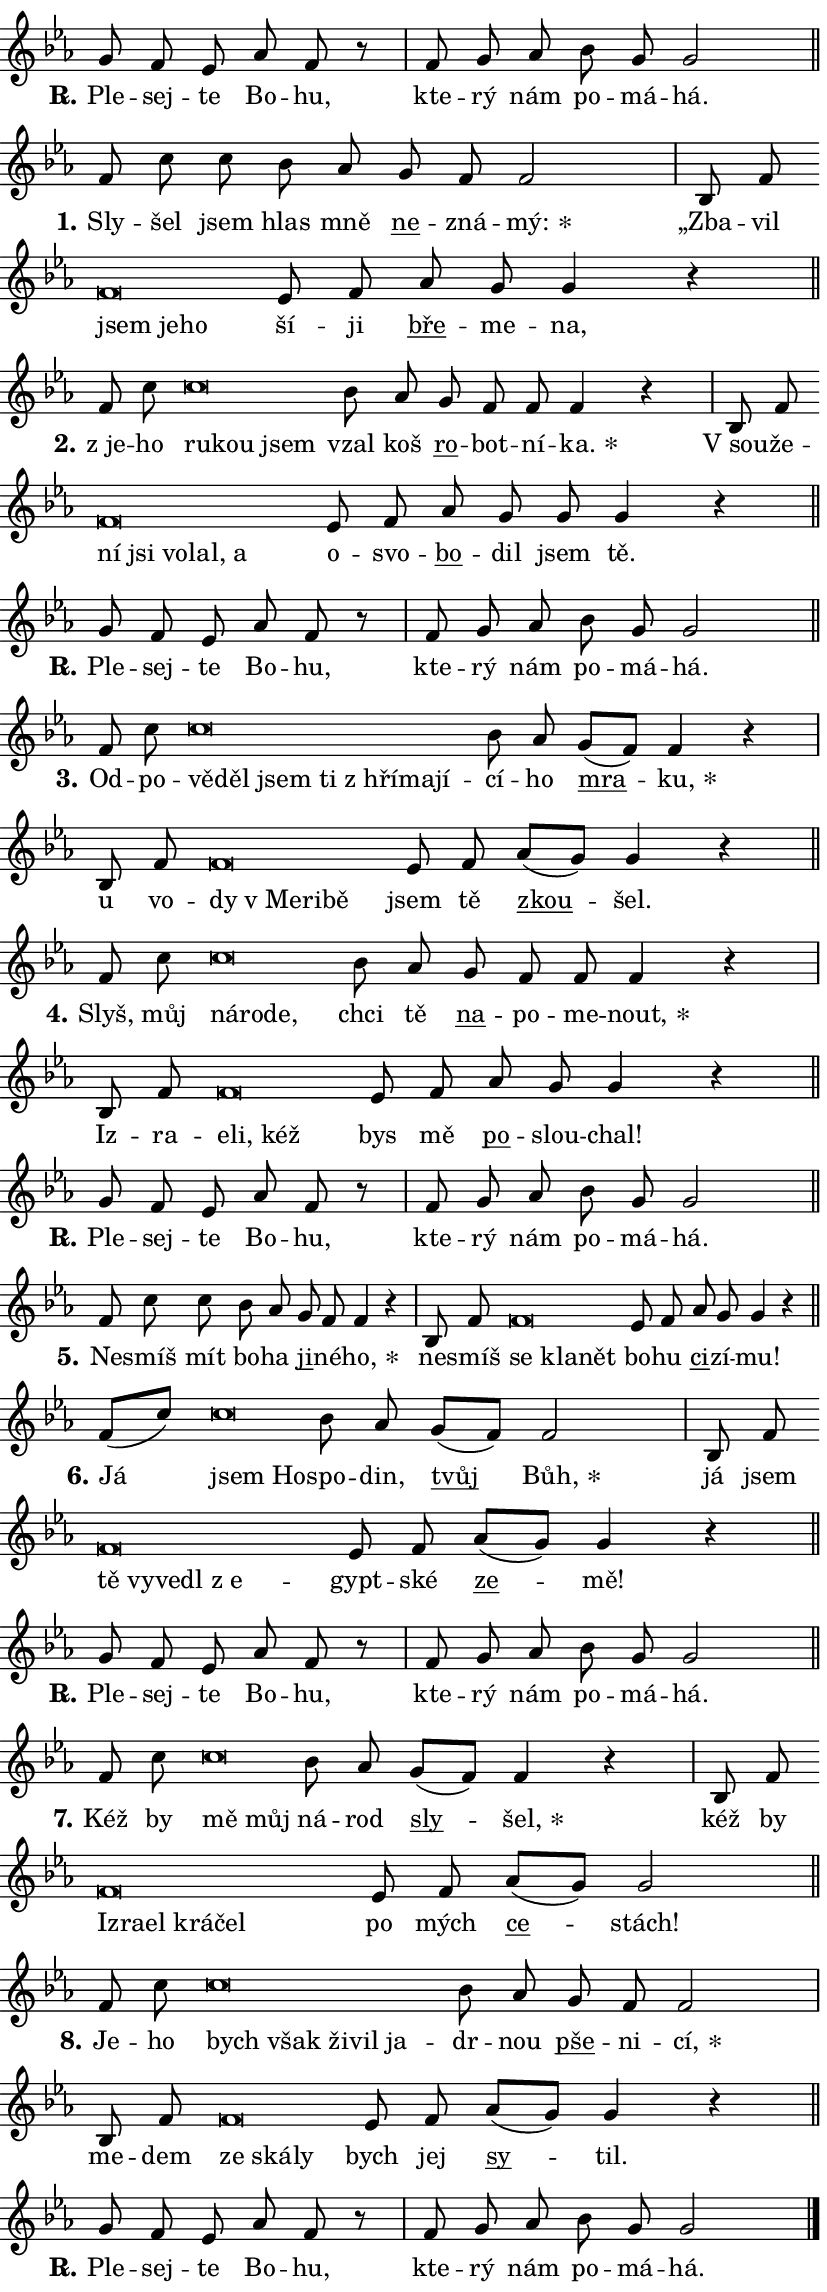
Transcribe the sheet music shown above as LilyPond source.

\version "2.24.0"
\header { tagline = "" }
\paper {
  indent = 0\cm
  top-margin = 0\cm
  right-margin = 0.13\cm % to fit lyric hyphens
  bottom-margin = 0\cm
  left-margin = 0\cm
  paper-width = 14\cm
  page-breaking = #ly:one-page-breaking
  system-system-spacing.basic-distance = #11
  score-system-spacing.basic-distance = #11
  ragged-last = ##f
}


%% Author: Thomas Morley
%% https://lists.gnu.org/archive/html/lilypond-user/2020-05/msg00002.html
#(define (line-position grob)
"Returns position of @var[grob} in current system:
   @code{'start}, if at first time-step
   @code{'end}, if at last time-step
   @code{'middle} otherwise
"
  (let* ((col (ly:item-get-column grob))
         (ln (ly:grob-object col 'left-neighbor))
         (rn (ly:grob-object col 'right-neighbor))
         (col-to-check-left (if (ly:grob? ln) ln col))
         (col-to-check-right (if (ly:grob? rn) rn col))
         (break-dir-left
           (and
             (ly:grob-property col-to-check-left 'non-musical #f)
             (ly:item-break-dir col-to-check-left)))
         (break-dir-right
           (and
             (ly:grob-property col-to-check-right 'non-musical #f)
             (ly:item-break-dir col-to-check-right))))
        (cond ((eqv? 1 break-dir-left) 'start)
              ((eqv? -1 break-dir-right) 'end)
              (else 'middle))))

#(define (tranparent-at-line-position vctor)
  (lambda (grob)
  "Relying on @code{line-position} select the relevant enry from @var{vctor}.
Used to determine transparency,"
    (case (line-position grob)
      ((end) (not (vector-ref vctor 0)))
      ((middle) (not (vector-ref vctor 1)))
      ((start) (not (vector-ref vctor 2))))))

noteHeadBreakVisibility =
#(define-music-function (break-visibility)(vector?)
"Makes @code{NoteHead}s transparent relying on @var{break-visibility}"
#{
  \override NoteHead.transparent =
    #(tranparent-at-line-position break-visibility)
#})

#(define delete-ledgers-for-transparent-note-heads
  (lambda (grob)
    "Reads whether a @code{NoteHead} is transparent.
If so this @code{NoteHead} is removed from @code{'note-heads} from
@var{grob}, which is supposed to be @code{LedgerLineSpanner}.
As a result ledgers are not printed for this @code{NoteHead}"
    (let* ((nhds-array (ly:grob-object grob 'note-heads))
           (nhds-list
             (if (ly:grob-array? nhds-array)
                 (ly:grob-array->list nhds-array)
                 '()))
           ;; Relies on the transparent-property being done before
           ;; Staff.LedgerLineSpanner.after-line-breaking is executed.
           ;; This is fragile ...
           (to-keep
             (remove
               (lambda (nhd)
                 (ly:grob-property nhd 'transparent #f))
               nhds-list)))
      ;; TODO find a better method to iterate over grob-arrays, similiar
      ;; to filter/remove etc for lists
      ;; For now rebuilt from scratch
      (set! (ly:grob-object grob 'note-heads)  '())
      (for-each
        (lambda (nhd)
          (ly:pointer-group-interface::add-grob grob 'note-heads nhd))
        to-keep))))

squashNotes = {
  \override NoteHead.X-extent = #'(-0.2 . 0.2)
  \override NoteHead.Y-extent = #'(-0.75 . 0)
  \override NoteHead.stencil =
    #(lambda (grob)
       (let ((pos (ly:grob-property grob 'staff-position)))
         (begin
           (if (< pos -7) (display "ERROR: Lower brevis then expected\n") (display ""))
           (if (<= pos -6) ly:text-interface::print ly:note-head::print))))
}
unSquashNotes = {
  \revert NoteHead.X-extent
  \revert NoteHead.Y-extent
  \revert NoteHead.stencil
}

hideNotes = \noteHeadBreakVisibility #begin-of-line-visible
unHideNotes = \noteHeadBreakVisibility #all-visible

% work-around for resetting accidentals
% https://lilypond.org/doc/v2.23/Documentation/notation/displaying-rhythms#unmetered-music
cadenzaMeasure = {
  \cadenzaOff
  \partial 1024 s1024
  \cadenzaOn
}

#(define-markup-command (accent layout props text) (markup?)
  "Underline accented syllable"
  (interpret-markup layout props
    #{\markup \override #'(offset . 4.3) \underline { #text }#}))

responsum = \markup \concat {
  "R" \hspace #-1.05 \path #0.1 #'((moveto 0 0.07) (lineto 0.9 0.8)) \hspace #0.05 "."
}

spaceSize = #0.6828661417322834 % exact space size for TeX Gyre Schola

\layout {
  \context {
    \Staff
    \remove "Time_signature_engraver"
    \override LedgerLineSpanner.after-line-breaking = #delete-ledgers-for-transparent-note-heads
  }
  \context {
    \Lyrics {
      \override LyricSpace.minimum-distance = \spaceSize
      \override LyricText.font-name = #"TeX Gyre Schola"
      \override LyricText.font-size = 1
      \override StanzaNumber.font-name = #"TeX Gyre Schola Bold"
      \override StanzaNumber.font-size = 1
    }
  }
  \context {
    \Score 
    \override NoteHead.text =
      #(lambda (grob) 
        (let ((pos (ly:grob-property grob 'staff-position)))
          #{\markup {
            \combine
              \halign #-0.55 \raise #(if (= pos -6) 0 0.5) \override #'(thickness . 2) \draw-line #'(3.2 . 0)
              \musicglyph "noteheads.sM1"
          }#}))
  }
}

% magnetic-lyrics.ily
%
%   written by
%     Jean Abou Samra <jean@abou-samra.fr>
%     Werner Lemberg <wl@gnu.org>
%
%   adapted by
%     Jiri Hon <jiri.hon@gmail.com>
%
% Version 2022-Apr-15

% https://www.mail-archive.com/lilypond-user@gnu.org/msg149350.html

#(define (Left_hyphen_pointer_engraver context)
   "Collect syllable-hyphen-syllable occurrences in lyrics and store
them in properties.  This engraver only looks to the left.  For
example, if the lyrics input is @code{foo -- bar}, it does the
following.

@itemize @bullet
@item
Set the @code{text} property of the @code{LyricHyphen} grob between
@q{foo} and @q{bar} to @code{foo}.

@item
Set the @code{left-hyphen} property of the @code{LyricText} grob with
text @q{foo} to the @code{LyricHyphen} grob between @q{foo} and
@q{bar}.
@end itemize

Use this auxiliary engraver in combination with the
@code{lyric-@/text::@/apply-@/magnetic-@/offset!} hook."
   (let ((hyphen #f)
         (text #f))
     (make-engraver
      (acknowledgers
       ((lyric-syllable-interface engraver grob source-engraver)
        (set! text grob)))
      (end-acknowledgers
       ((lyric-hyphen-interface engraver grob source-engraver)
        ;(when (not (grob::has-interface grob 'lyric-space-interface))
          (set! hyphen grob)));)
      ((stop-translation-timestep engraver)
       (when (and text hyphen)
         (ly:grob-set-object! text 'left-hyphen hyphen))
       (set! text #f)
       (set! hyphen #f)))))

#(define (lyric-text::apply-magnetic-offset! grob)
   "If the space between two syllables is less than the value in
property @code{LyricText@/.details@/.squash-threshold}, move the right
syllable to the left so that it gets concatenated with the left
syllable.

Use this function as a hook for
@code{LyricText@/.after-@/line-@/breaking} if the
@code{Left_@/hyphen_@/pointer_@/engraver} is active."
   (let ((hyphen (ly:grob-object grob 'left-hyphen #f)))
     (when hyphen
       (let ((left-text (ly:spanner-bound hyphen LEFT)))
         (when (grob::has-interface left-text 'lyric-syllable-interface)
           (let* ((common (ly:grob-common-refpoint grob left-text X))
                  (this-x-ext (ly:grob-extent grob common X))
                  (left-x-ext
                   (begin
                     ;; Trigger magnetism for left-text.
                     (ly:grob-property left-text 'after-line-breaking)
                     (ly:grob-extent left-text common X)))
                  ;; `delta` is the gap width between two syllables.
                  (delta (- (interval-start this-x-ext)
                            (interval-end left-x-ext)))
                  (details (ly:grob-property grob 'details))
                  (threshold (assoc-get 'squash-threshold details 0.2)))
             (when (< delta threshold)
               (let* (;; We have to manipulate the input text so that
                      ;; ligatures crossing syllable boundaries are not
                      ;; disabled.  For languages based on the Latin
                      ;; script this is essentially a beautification.
                      ;; However, for non-Western scripts it can be a
                      ;; necessity.
                      (lt (ly:grob-property left-text 'text))
                      (rt (ly:grob-property grob 'text))
                      (is-space (grob::has-interface hyphen 'lyric-space-interface))
                      (space (if is-space " " ""))
                      (extra-delta (if is-space spaceSize 0))
                      ;; Append new syllable.
                      (ltrt-space (if (and (string? lt) (string? rt))
                                (string-append lt space rt)
                                (make-concat-markup (list lt space rt))))
                      ;; Right-align `ltrt` to the right side.
                      (ltrt-space-markup (grob-interpret-markup
                               grob
                               (make-translate-markup
                                (cons (interval-length this-x-ext) 0)
                                (make-right-align-markup ltrt-space)))))
                 (begin
                   ;; Don't print `left-text`.
                   (ly:grob-set-property! left-text 'stencil #f)
                   ;; Set text and stencil (which holds all collected
                   ;; syllables so far) and shift it to the left.
                   (ly:grob-set-property! grob 'text ltrt-space)
                   (ly:grob-set-property! grob 'stencil ltrt-space-markup)
                   (ly:grob-translate-axis! grob (- (- delta extra-delta)) X))))))))))


#(define (lyric-hyphen::displace-bounds-first grob)
   ;; Make very sure this callback isn't triggered too early.
   (let ((left (ly:spanner-bound grob LEFT))
         (right (ly:spanner-bound grob RIGHT)))
     (ly:grob-property left 'after-line-breaking)
     (ly:grob-property right 'after-line-breaking)
     (ly:lyric-hyphen::print grob)))

squashThreshold = #0.4

\layout {
  \context {
    \Lyrics
    \consists #Left_hyphen_pointer_engraver
    \override LyricText.after-line-breaking =
      #lyric-text::apply-magnetic-offset!
    \override LyricHyphen.stencil = #lyric-hyphen::displace-bounds-first
    \override LyricText.details.squash-threshold = \squashThreshold
    \override LyricHyphen.minimum-distance = 0
    \override LyricHyphen.minimum-length = \squashThreshold
  }
}

squashText = \override LyricText.details.squash-threshold = 9999
unSquashText = \override LyricText.details.squash-threshold = \squashThreshold

leftText = \override LyricText.self-alignment-X = #LEFT
unLeftText = \revert LyricText.self-alignment-X

starOffset = #(lambda (grob) 
                (let ((x_offset (ly:self-alignment-interface::aligned-on-x-parent grob)))
                  (if (= x_offset 0) 0 (+ x_offset 1.2))))

star = #(define-music-function (syllable)(string?)
"Append star separator at the end of a syllable"
#{
  \once \override LyricText.X-offset = #starOffset
  \lyricmode { \markup {
    #syllable
    \override #'((font-name . "TeX Gyre Schola Bold")) \hspace #0.2 \lower #0.65 \larger "*"
  } }
#})

starAccent = #(define-music-function (syllable)(string?)
"Append star separator at the end of a syllable and make accent"
#{
  \once \override LyricText.X-offset = #starOffset
  \lyricmode { \markup {
    \accent #syllable
    \override #'((font-name . "TeX Gyre Schola Bold")) \hspace #0.2 \lower #0.65 \larger "*"
  } }
#})

breath = #(define-music-function (syllable)(string?)
"Append breathing indicator at the end of a syllable"
#{
  \lyricmode { \markup { #syllable "+" } }
#})

optionalBreath = #(define-music-function (syllable)(string?)
"Append optional breathing indicator at the end of a syllable"
#{
  \lyricmode { \markup { #syllable "(+)" } }
#})


\score {
    <<
        \new Voice = "melody" { \cadenzaOn \key es \major \relative { g'8 f es as f r \cadenzaMeasure \bar "|" f g as \bar "" bes g g2 \cadenzaMeasure \bar "||" \break } }
        \new Lyrics \lyricsto "melody" { \lyricmode { \set stanza = \responsum
Ple -- sej -- te Bo -- hu, kte -- rý nám po -- má -- há. } }
    >>
    \layout {}
}

\score {
    <<
        \new Voice = "melody" { \cadenzaOn \key es \major \relative { f'8 c' \bar "" c bes8 as \bar "" g f f2 \cadenzaMeasure \bar "|" bes,8 f' \bar "" \squashNotes f\breve*1/16 \hideNotes \breve*1/16 \breve*1/16 \bar "" \unHideNotes \unSquashNotes es8 f \bar "" as g g4 r \cadenzaMeasure \bar "||" \break } }
        \new Lyrics \lyricsto "melody" { \lyricmode { \set stanza = "1."
Sly -- šel jsem hlas mně \markup \accent ne -- zná -- \star mý: „Zba -- vil \leftText jsem \squashText je -- ho \unLeftText \unSquashText ší -- ji \markup \accent bře -- me -- na, } }
    >>
    \layout {}
}

\score {
    <<
        \new Voice = "melody" { \cadenzaOn \key es \major \relative { f'8 c' \bar "" \squashNotes c\breve*1/16 \hideNotes \breve*1/16 \breve*1/16 \bar "" \unHideNotes \unSquashNotes bes8 as \bar "" g f f f4 r \cadenzaMeasure \bar "|" bes,8 f' \bar "" \squashNotes f\breve*1/16 \hideNotes \breve*1/16 \bar "" \breve*1/16 \bar "" \breve*1/16 \breve*1/16 \bar "" \unHideNotes \unSquashNotes es8 f \bar "" as g g g4 r \cadenzaMeasure \bar "||" \break } }
        \new Lyrics \lyricsto "melody" { \lyricmode { \set stanza = "2."
"z je" -- ho \leftText ru -- \squashText kou jsem \unLeftText \unSquashText vzal koš \markup \accent ro -- bot -- ní -- \star ka. "V sou" -- že -- \leftText ní \squashText jsi vo -- lal, a \unLeftText \unSquashText o -- svo -- \markup \accent bo -- dil jsem tě. } }
    >>
    \layout {}
}

\score {
    <<
        \new Voice = "melody" { \cadenzaOn \key es \major \relative { g'8 f es as f r \cadenzaMeasure \bar "|" f g as \bar "" bes g g2 \cadenzaMeasure \bar "||" \break } }
        \new Lyrics \lyricsto "melody" { \lyricmode { \set stanza = \responsum
Ple -- sej -- te Bo -- hu, kte -- rý nám po -- má -- há. } }
    >>
    \layout {}
}

\score {
    <<
        \new Voice = "melody" { \cadenzaOn \key es \major \relative { f'8 c' \bar "" \squashNotes c\breve*1/16 \hideNotes \breve*1/16 \bar "" \breve*1/16 \bar "" \breve*1/16 \bar "" \breve*1/16 \bar "" \breve*1/16 \breve*1/16 \bar "" \unHideNotes \unSquashNotes bes8 as \bar "" g[( f)] f4 r \cadenzaMeasure \bar "|" bes,8 f' \bar "" \squashNotes f\breve*1/16 \hideNotes \breve*1/16 \bar "" \breve*1/16 \breve*1/16 \bar "" \unHideNotes \unSquashNotes es8 f \bar "" as[( g)] g4 r \cadenzaMeasure \bar "||" \break } }
        \new Lyrics \lyricsto "melody" { \lyricmode { \set stanza = "3."
Od -- po -- \leftText vě -- \squashText děl jsem ti "z hří" -- ma -- jí -- \unLeftText \unSquashText cí -- ho \markup \accent mra -- \star ku, u vo -- \leftText dy \squashText "v Me" -- ri -- bě \unLeftText \unSquashText jsem tě \markup \accent zkou -- šel. } }
    >>
    \layout {}
}

\score {
    <<
        \new Voice = "melody" { \cadenzaOn \key es \major \relative { f'8 c' \bar "" \squashNotes c\breve*1/16 \hideNotes \breve*1/16 \breve*1/16 \bar "" \unHideNotes \unSquashNotes bes8 as \bar "" g f f f4 r \cadenzaMeasure \bar "|" bes,8 f' \bar "" \squashNotes f\breve*1/16 \hideNotes \breve*1/16 \breve*1/16 \bar "" \unHideNotes \unSquashNotes es8 f \bar "" as g g4 r \cadenzaMeasure \bar "||" \break } }
        \new Lyrics \lyricsto "melody" { \lyricmode { \set stanza = "4."
Slyš, můj \leftText ná -- \squashText ro -- de, \unLeftText \unSquashText chci tě \markup \accent na -- po -- me -- \star nout, Iz -- ra -- \leftText e -- \squashText li, kéž \unLeftText \unSquashText bys mě \markup \accent po -- slou -- chal! } }
    >>
    \layout {}
}

\score {
    <<
        \new Voice = "melody" { \cadenzaOn \key es \major \relative { g'8 f es as f r \cadenzaMeasure \bar "|" f g as \bar "" bes g g2 \cadenzaMeasure \bar "||" \break } }
        \new Lyrics \lyricsto "melody" { \lyricmode { \set stanza = \responsum
Ple -- sej -- te Bo -- hu, kte -- rý nám po -- má -- há. } }
    >>
    \layout {}
}

\score {
    <<
        \new Voice = "melody" { \cadenzaOn \key es \major \relative { f'8 c' \bar "" c bes8 as \bar "" g f f4 r \cadenzaMeasure \bar "|" bes,8 f' \bar "" \squashNotes f\breve*1/16 \hideNotes \breve*1/16 \breve*1/16 \bar "" \unHideNotes \unSquashNotes es8 f \bar "" as g g4 r \cadenzaMeasure \bar "||" \break } }
        \new Lyrics \lyricsto "melody" { \lyricmode { \set stanza = "5."
Ne -- smíš mít bo -- ha \markup \accent ji -- né -- \star ho, ne -- smíš \leftText se \squashText kla -- nět \unLeftText \unSquashText bo -- hu \markup \accent ci -- zí -- mu! } }
    >>
    \layout {}
}

\score {
    <<
        \new Voice = "melody" { \cadenzaOn \key es \major \relative { f'8[( c')] \bar "" \squashNotes c\breve*1/16 \hideNotes \breve*1/16 \bar "" \unHideNotes \unSquashNotes bes8 as \bar "" g[( f)] f2 \cadenzaMeasure \bar "|" bes,8 f' \bar "" \squashNotes f\breve*1/16 \hideNotes \breve*1/16 \bar "" \breve*1/16 \bar "" \breve*1/16 \breve*1/16 \bar "" \unHideNotes \unSquashNotes es8 f \bar "" as[( g)] g4 r \cadenzaMeasure \bar "||" \break } }
        \new Lyrics \lyricsto "melody" { \lyricmode { \set stanza = "6."
Já \leftText jsem \squashText Ho -- \unLeftText \unSquashText spo -- din, \markup \accent tvůj \star Bůh, já jsem \leftText tě \squashText vy -- ve -- dl "z e" -- \unLeftText \unSquashText gypt -- ské \markup \accent ze -- mě! } }
    >>
    \layout {}
}

\score {
    <<
        \new Voice = "melody" { \cadenzaOn \key es \major \relative { g'8 f es as f r \cadenzaMeasure \bar "|" f g as \bar "" bes g g2 \cadenzaMeasure \bar "||" \break } }
        \new Lyrics \lyricsto "melody" { \lyricmode { \set stanza = \responsum
Ple -- sej -- te Bo -- hu, kte -- rý nám po -- má -- há. } }
    >>
    \layout {}
}

\score {
    <<
        \new Voice = "melody" { \cadenzaOn \key es \major \relative { f'8 c' \bar "" \squashNotes c\breve*1/16 \hideNotes \breve*1/16 \bar "" \unHideNotes \unSquashNotes bes8 as \bar "" g[( f)] f4 r \cadenzaMeasure \bar "|" bes,8 f' \bar "" \squashNotes f\breve*1/16 \hideNotes \breve*1/16 \bar "" \breve*1/16 \bar "" \breve*1/16 \breve*1/16 \bar "" \unHideNotes \unSquashNotes es8 f \bar "" as[( g)] g2 \cadenzaMeasure \bar "||" \break } }
        \new Lyrics \lyricsto "melody" { \lyricmode { \set stanza = "7."
Kéž by \leftText mě \squashText můj \unLeftText \unSquashText ná -- rod \markup \accent sly -- \star šel, kéž by \leftText Iz -- \squashText ra -- el krá -- čel \unLeftText \unSquashText po mých \markup \accent ce -- stách! } }
    >>
    \layout {}
}

\score {
    <<
        \new Voice = "melody" { \cadenzaOn \key es \major \relative { f'8 c' \bar "" \squashNotes c\breve*1/16 \hideNotes \breve*1/16 \bar "" \breve*1/16 \bar "" \breve*1/16 \breve*1/16 \bar "" \unHideNotes \unSquashNotes bes8 as \bar "" g f f2 \cadenzaMeasure \bar "|" bes,8 f' \bar "" \squashNotes f\breve*1/16 \hideNotes \breve*1/16 \breve*1/16 \bar "" \unHideNotes \unSquashNotes es8 f \bar "" as[( g)] g4 r \cadenzaMeasure \bar "||" \break } }
        \new Lyrics \lyricsto "melody" { \lyricmode { \set stanza = "8."
Je -- ho \leftText bych \squashText však ži -- vil ja -- \unLeftText \unSquashText dr -- nou \markup \accent pše -- ni -- \star cí, me -- dem \leftText ze \squashText ská -- ly \unLeftText \unSquashText bych jej \markup \accent sy -- til. } }
    >>
    \layout {}
}

\score {
    <<
        \new Voice = "melody" { \cadenzaOn \key es \major \relative { g'8 f es as f r \cadenzaMeasure \bar "|" f g as \bar "" bes g g2 \cadenzaMeasure \bar "||" \break } \bar "|." }
        \new Lyrics \lyricsto "melody" { \lyricmode { \set stanza = \responsum
Ple -- sej -- te Bo -- hu, kte -- rý nám po -- má -- há. } }
    >>
    \layout {}
}
